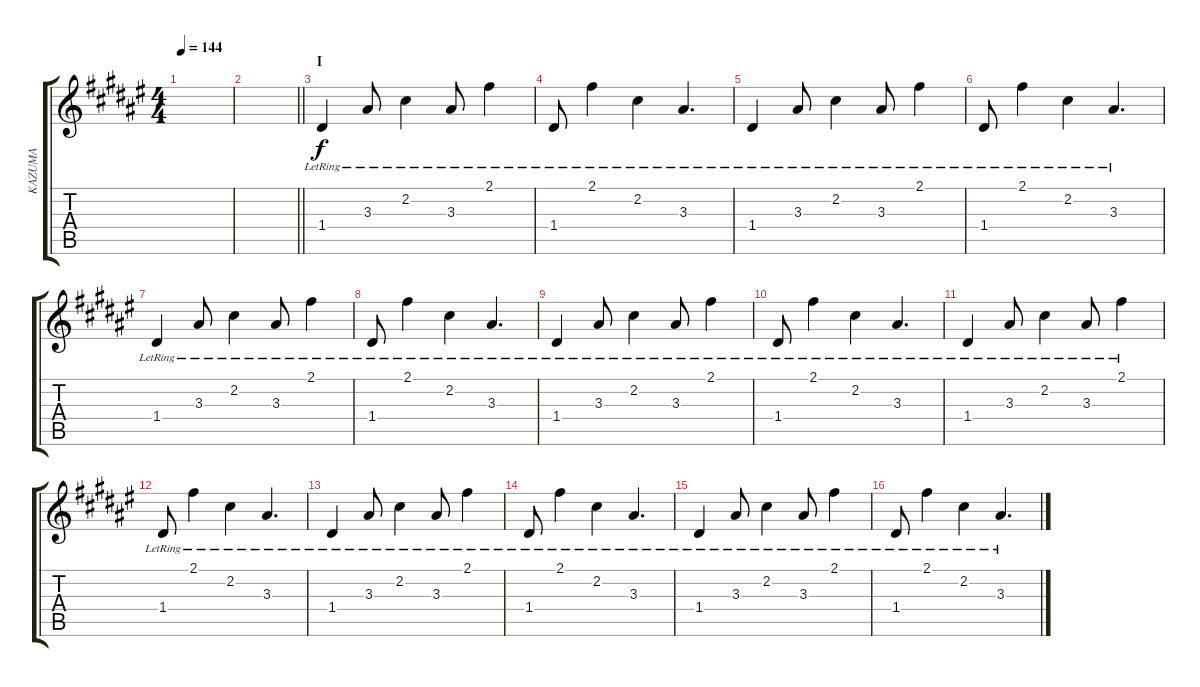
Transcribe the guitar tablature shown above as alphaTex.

\track ("KAZUMA" "KAZUMA") {instrument electricguitarclean}
\staff {score tabs}
\tuning (E4 B3 G3 D3 A2 E2) {hide}
\ts (4 4)
\tempo 144
\clef g2
\ks d#minor
|
\barLineRight lightlight
|
\section ("" "I")
1.4{lr}.4 3.3{lr}.8 2.2{lr}.4 3.3{lr}.8 2.1{lr}.4 |
1.4{lr}.8 2.1{lr}.4 2.2{lr}.4 3.3{lr}.4{d} |
1.4{lr}.4 3.3{lr}.8 2.2{lr}.4 3.3{lr}.8 2.1{lr}.4 |
1.4{lr}.8 2.1{lr}.4 2.2{lr}.4 3.3{lr}.4{d} |
1.4{lr}.4 3.3{lr}.8 2.2{lr}.4 3.3{lr}.8 2.1{lr}.4 |
1.4{lr}.8 2.1{lr}.4 2.2{lr}.4 3.3{lr}.4{d} |
1.4{lr}.4 3.3{lr}.8 2.2{lr}.4 3.3{lr}.8 2.1{lr}.4 |
1.4{lr}.8 2.1{lr}.4 2.2{lr}.4 3.3{lr}.4{d} |
1.4{lr}.4 3.3{lr}.8 2.2{lr}.4 3.3{lr}.8 2.1{lr}.4 |
1.4{lr}.8 2.1{lr}.4 2.2{lr}.4 3.3{lr}.4{d} |
1.4{lr}.4 3.3{lr}.8 2.2{lr}.4 3.3{lr}.8 2.1{lr}.4 |
1.4{lr}.8 2.1{lr}.4 2.2{lr}.4 3.3{lr}.4{d} |
1.4{lr}.4 3.3{lr}.8 2.2{lr}.4 3.3{lr}.8 2.1{lr}.4 |
1.4{lr}.8 2.1{lr}.4 2.2{lr}.4 3.3{lr}.4{d}
